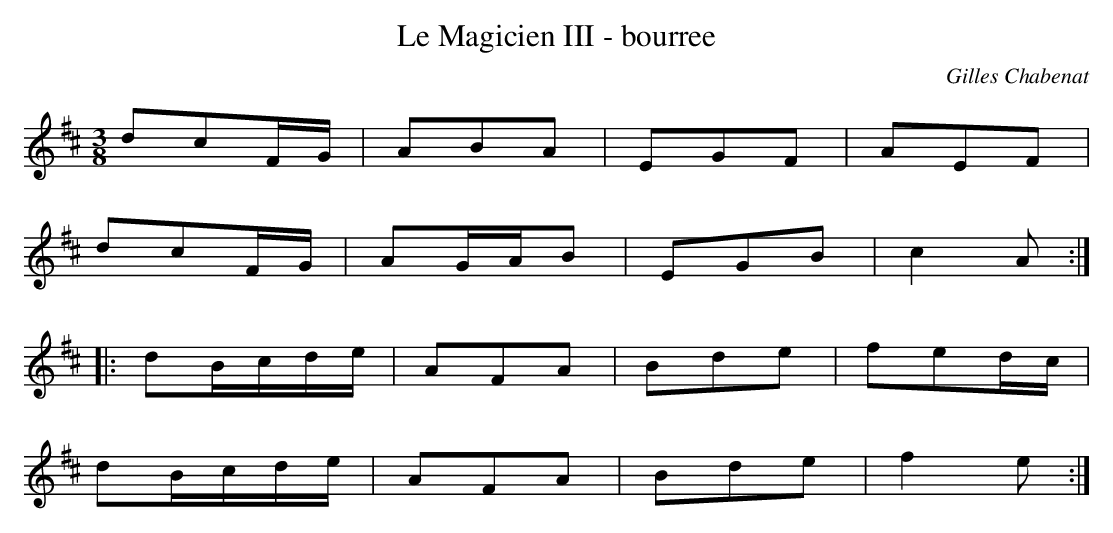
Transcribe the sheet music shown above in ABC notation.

X:1
T:Le Magicien III - bourree
C:Gilles Chabenat
M:3/8
L:1/16
K:D
d2c2FG|A2B2A2|E2G2F2|A2E2F2|
d2c2FG|A2GAB2|E2G2B2|c4A2:|
|:d2Bcde|A2F2A2|B2d2e2|f2e2dc|
d2Bcde|A2F2A2|B2d2e2|f4e2:|
